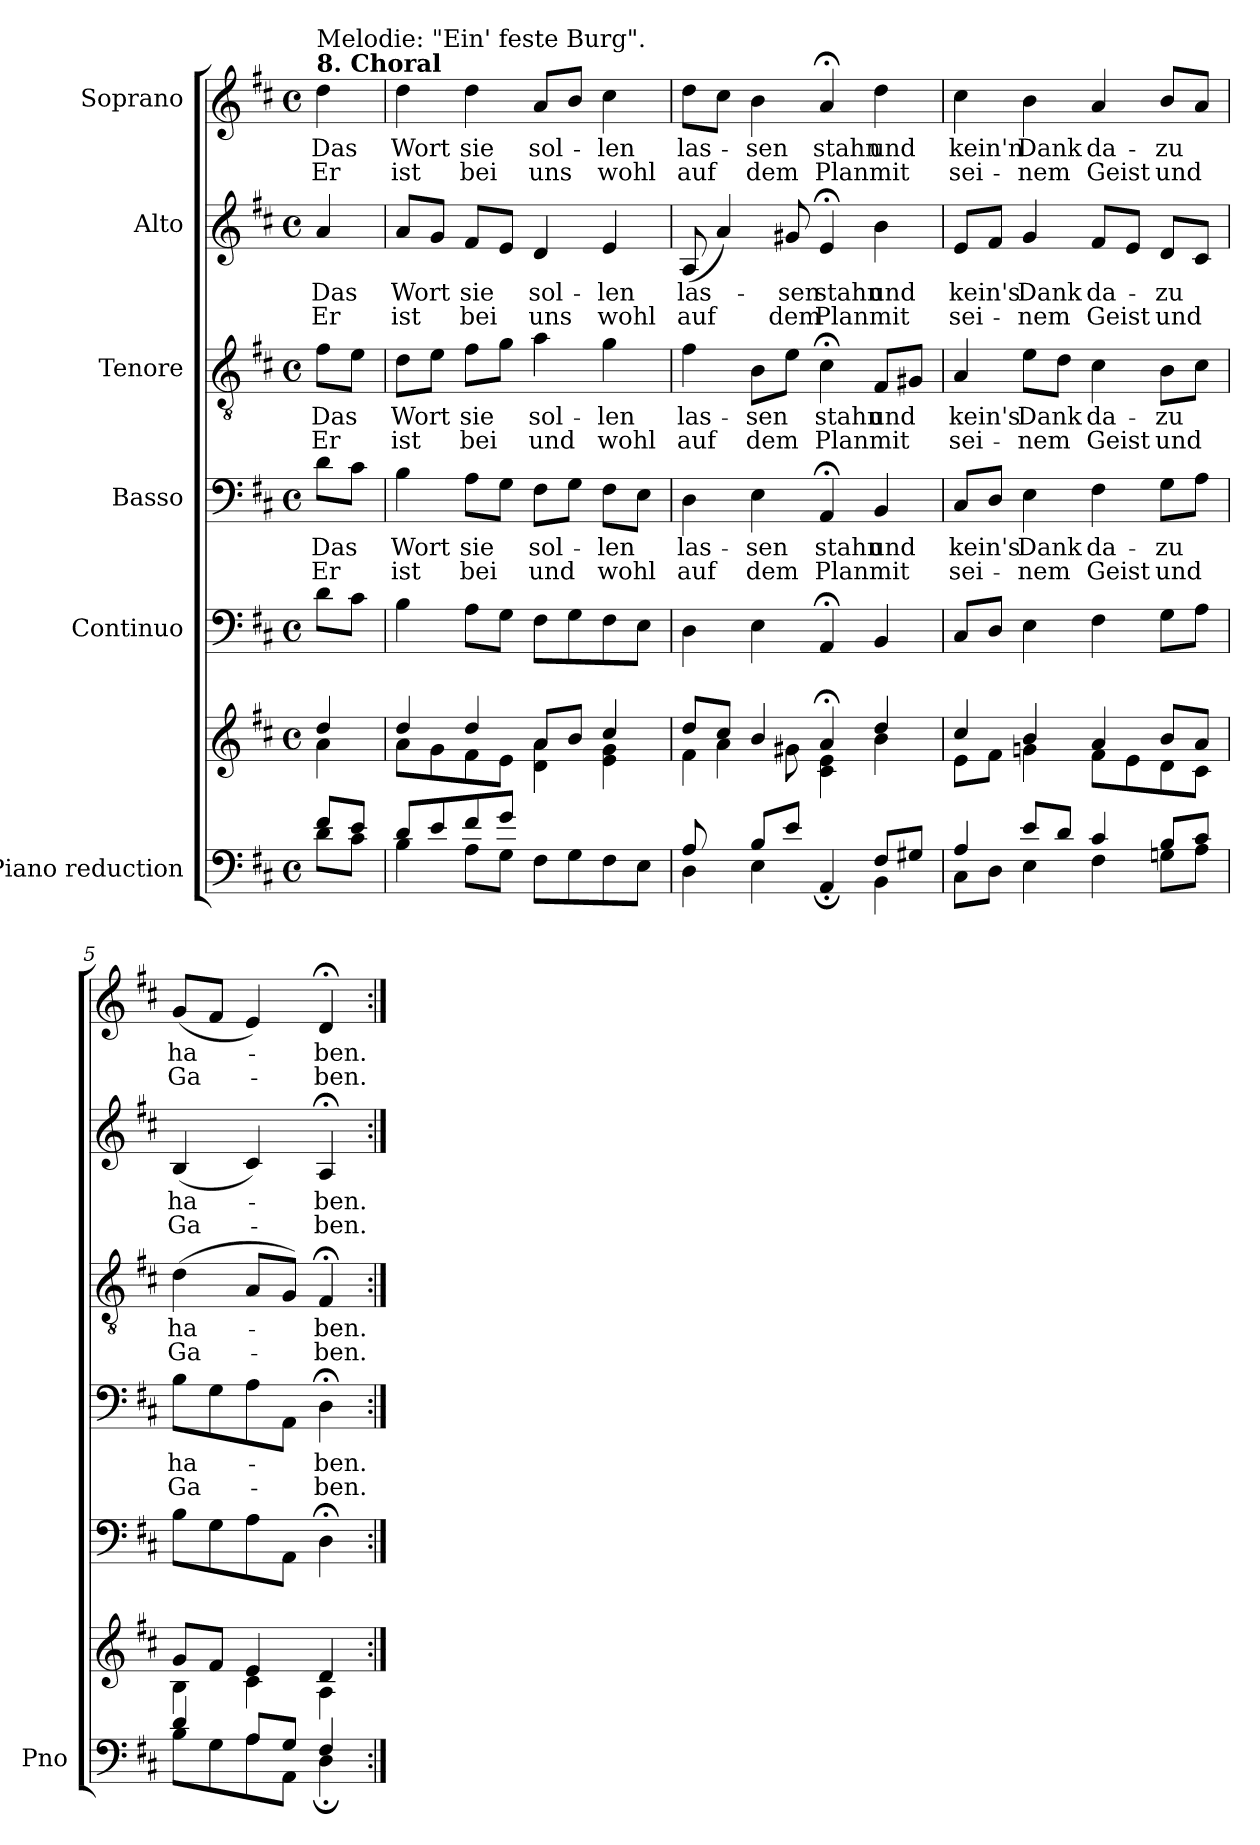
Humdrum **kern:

**kern	**kern	**kern	**kern	**text	**text	**kern	**text	**text	**kern	**text	**text	**kern	**text	**text
*part6	*part6	*part5	*part4	*part4	*part4	*part3	*part3	*part3	*part2	*part2	*part2	*part1	*part1	*part1
*staff7	*staff6	*staff5	*staff4	*staff4	*staff4	*staff3	*staff3	*staff3	*staff2	*staff2	*staff2	*staff1	*staff1	*staff1
*I"Piano reduction	*	*I"Continuo	*I"Basso	*	*	*I"Tenore	*	*	*I"Alto	*	*	*I"Soprano	*	*
*I'Pno	*	*	*	*	*	*	*	*	*	*	*	*	*	*
*clefF4	*clefG2	*clefF4	*clefF4	*	*	*clefGv2	*	*	*clefG2	*	*	*clefG2	*	*
*k[f#c#]	*k[f#c#]	*k[f#c#]	*k[f#c#]	*	*	*k[f#c#]	*	*	*k[f#c#]	*	*	*k[f#c#]	*	*
*M4/4	*M4/4	*M4/4	*M4/4	*	*	*M4/4	*	*	*M4/4	*	*	*M4/4	*	*
*met(c)	*met(c)	*met(c)	*met(c)	*	*	*met(c)	*	*	*met(c)	*	*	*met(c)	*	*
=1	=1	=1	=1	=1	=1	=1	=1	=1	=1	=1	=1	=1	=1	=1
*^	*^	*	*	*	*	*	*	*	*	*	*	*	*	*
!	!	!	!	!	!	!	!	!	!	!	!	!	!	!LO:TX:a:B:t=8. Choral	!	!
!	!	!	!	!	!	!	!	!	!	!	!	!	!	!LO:TX:a:t=Melodie&colon; "Ein' feste Burg".	!	!
!	!	!	!	!	!	!LO:LY:b	!LO:LY:b	!	!LO:LY:b	!LO:LY:b	!	!LO:LY:b	!LO:LY:b	!	!LO:LY:b	!LO:LY:b
8f#/L	8d\L	4dd/	4a\	8d\L	8d\L	Das	Er	8f#\L	Das	Er	4a/	Das	Er	4dd\	Das	Er
8e/J	8c#\J	.	.	8c#\J	8c#\J	.	.	8e\J	.	.	.	.	.	.	.	.
=2	=2	=2	=2	=2	=2	=2	=2	=2	=2	=2	=2	=2	=2	=2	=2	=2
!	!	!	!	!	!	!LO:LY:b	!LO:LY:b	!	!LO:LY:b	!LO:LY:b	!	!LO:LY:b	!LO:LY:b	!	!LO:LY:b	!LO:LY:b
8d/L	4B\	4dd/	8a\L	4B\	4B\	Wort	ist	8d\L	Wort	ist	8a/L	Wort	ist	4dd\	Wort	ist
8e/	.	.	8g\	.	.	.	.	8e\J	.	.	8g/J	.	.	.	.	.
!	!	!	!	!	!	!LO:LY:b	!LO:LY:b	!	!LO:LY:b	!LO:LY:b	!	!LO:LY:b	!LO:LY:b	!	!LO:LY:b	!LO:LY:b
8f#/	8A\L	4dd/	8f#\	8A\L	8A\L	sie	bei	8f#\L	sie	bei	8f#/L	sie	bei	4dd\	sie	bei
8g/J	8G\J	.	8e\J	8G\J	8G\J	.	.	8g\J	.	.	8e/J	.	.	.	.	.
!	!	!	!	!	!	!LO:LY:b	!LO:LY:b	!	!LO:LY:b	!LO:LY:b	!	!LO:LY:b	!LO:LY:b	!	!LO:LY:b	!LO:LY:b
2ryy	8F#\L	8a/L	4d\ 4a\	8F#\L	8F#\L	sol-	und	4a\	sol-	und	4d/	sol-	uns	8a/L	sol-	uns
.	8G\	8b/J	.	8G\	8G\J	.	.	.	.	.	.	.	.	8b/J	.	.
!	!	!	!	!	!	!LO:LY:b	!LO:LY:b	!	!LO:LY:b	!LO:LY:b	!	!LO:LY:b	!LO:LY:b	!	!LO:LY:b	!LO:LY:b
.	8F#\	4cc#/	4e\ 4g\	8F#\	8F#\L	-len	wohl	4g\	-len	wohl	4e/	-len	wohl	4cc#\	-len	wohl
.	8E\J	.	.	8E\J	8E\J	.	.	.	.	.	.	.	.	.	.	.
=3	=3	=3	=3	=3	=3	=3	=3	=3	=3	=3	=3	=3	=3	=3	=3	=3
*	*^	*	*^	*	*	*	*	*	*	*	*	*	*	*	*	*
!	!	!	!	!	!	!	!	!LO:LY:b	!LO:LY:b	!	!LO:LY:b	!LO:LY:b	!	!LO:LY:b	!LO:LY:b	!	!LO:LY:b	!LO:LY:b
(<8A/	4ryy	4D\	8dd/L	8ryy	4f#\	4D\	4D\	las-	auf	4f#\	las-	auf	(<8A/	las-	auf	8dd\L	las-	auf
2..ryy	.	.	8cc#/J	4a\)	.	.	.	.	.	.	.	.	4a/)	.	.	8cc#\J	.	.
!	!	!	!	!	!	!	!	!LO:LY:b	!LO:LY:b	!	!LO:LY:b	!LO:LY:b	!	!	!	!	!LO:LY:b	!LO:LY:b
.	8B/L	4E\	4b/	.	2.ryy	4E\	4E\	-sen	dem	8B\L	-sen	dem	.	.	.	4b\	-sen	dem
!	!	!	!	!	!	!	!	!	!	!	!	!	!	!LO:LY:b	!LO:LY:b	!	!	!
.	8e/J	.	.	8g#X\	.	.	.	.	.	8e\J	.	.	8g#X/	-sen	dem	.	.	.
!	!	!	!	!	!	!	!	!LO:LY:b	!LO:LY:b	!	!LO:LY:b	!LO:LY:b	!	!LO:LY:b	!LO:LY:b	!	!LO:LY:b	!LO:LY:b
.	4AA;/	4ryy	4a;</	4c#\ 4e\	.	4AA;</	4AA;</	stahn	Plan	4c#;<\	stahn	Plan	4e;</	stahn	Plan	4a;</	stahn	Plan
!	!	!	!	!	!	!	!	!LO:LY:b	!LO:LY:b	!	!LO:LY:b	!LO:LY:b	!	!LO:LY:b	!LO:LY:b	!	!LO:LY:b	!LO:LY:b
.	8F#/L	4BB\	4dd/	4b\	.	4BB/	4BB/	und	mit	8F#/L	und	mit	4b\	und	mit	4dd\	und	mit
.	8G#X/J	.	.	.	.	.	.	.	.	8G#X/J	.	.	.	.	.	.	.	.
*	*v	*v	*	*	*	*	*	*	*	*	*	*	*	*	*	*	*	*
*	*	*	*v	*v	*	*	*	*	*	*	*	*	*	*	*	*	*
=4	=4	=4	=4	=4	=4	=4	=4	=4	=4	=4	=4	=4	=4	=4	=4	=4
!	!	!	!	!	!	!LO:LY:b	!LO:LY:b	!	!LO:LY:b	!LO:LY:b	!	!LO:LY:b	!LO:LY:b	!	!LO:LY:b	!LO:LY:b
4A/	8C#\L	4cc#/	8e\L	8C#/L	8C#/L	kein's	sei-	4A/	kein's	sei-	8e/L	kein's	sei-	4cc#\	kein'n	sei-
.	8D\J	.	8f#\J	8D/J	8D/J	.	.	.	.	.	8f#/J	.	.	.	.	.
!	!	!	!	!	!	!LO:LY:b	!LO:LY:b	!	!LO:LY:b	!LO:LY:b	!	!LO:LY:b	!LO:LY:b	!	!LO:LY:b	!LO:LY:b
8e/L	4E\	4b/	4gn\	4E\	4E\	Dank	-nem	8e\L	Dank	-nem	4g/	Dank	-nem	4b\	Dank	nem
8d/J	.	.	.	.	.	.	.	8d\J	.	.	.	.	.	.	.	.
!	!	!	!	!	!	!LO:LY:b	!LO:LY:b	!	!LO:LY:b	!LO:LY:b	!	!LO:LY:b	!LO:LY:b	!	!LO:LY:b	!LO:LY:b
4c#/	4F#\	4a/	8f#\L	4F#\	4F#\	da-	Geist	4c#\	da-	Geist	8f#/L	da-	Geist	4a/	da-	Geist
.	.	.	8e\	.	.	.	.	.	.	.	8e/J	.	.	.	.	.
!	!	!	!	!	!	!LO:LY:b	!LO:LY:b	!	!LO:LY:b	!LO:LY:b	!	!LO:LY:b	!LO:LY:b	!	!LO:LY:b	!LO:LY:b
8B/L	8Gn\L	8b/L	8d\	8G\L	8G\L	-zu	und	8B\L	-zu	und	8d/L	-zu	und	8b/L	zu	und
8c#/J	8A\J	8a/J	8c#\J	8A\J	8A\J	.	.	8c#\J	.	.	8c#/J	.	.	8a/J	.	.
=5	=5	=5	=5	=5	=5	=5	=5	=5	=5	=5	=5	=5	=5	=5	=5	=5
!	!	!	!	!	!	!LO:LY:b	!LO:LY:b	!	!LO:LY:b	!LO:LY:b	!	!LO:LY:b	!LO:LY:b	!	!LO:LY:b	!LO:LY:b
4d/	8B\L	8g/L	4B\	8B\L	8B\L	ha-	Ga-	(>4d\	ha-	Ga-	(<4B/	ha-	Ga-	(<8g/L	ha-	Ga-
.	8G\	8f#/J	.	8G\	8G\	.	.	.	.	.	.	.	.	8f#/J	.	.
8A/L	8A\	4e/	4c#\	8A\	8A\	.	.	8A/L	.	.	4c#/)	.	.	4e/)	.	.
8G/J	8AA\J	.	.	8AA\J	8AA\J	.	.	8G/J)	.	.	.	.	.	.	.	.
!	!	!	!	!	!	!LO:LY:b	!LO:LY:b	!	!LO:LY:b	!LO:LY:b	!	!LO:LY:b	!LO:LY:b	!	!LO:LY:b	!LO:LY:b
4F#/	4D;\	4d/	4A\	4D;<\	4D;<\	-ben.	-ben.	4F#;</	-ben.	-ben.	4A;</	-ben.	-ben.	4d;</	ben.	-ben.
*v	*v	*	*	*	*	*	*	*	*	*	*	*	*	*	*	*
*	*v	*v	*	*	*	*	*	*	*	*	*	*	*	*	*
=:|!	=:|!	=:|!	=:|!	=:|!	=:|!	=:|!	=:|!	=:|!	=:|!	=:|!	=:|!	=:|!	=:|!	=:|!
*-	*-	*-	*-	*-	*-	*-	*-	*-	*-	*-	*-	*-	*-	*-
